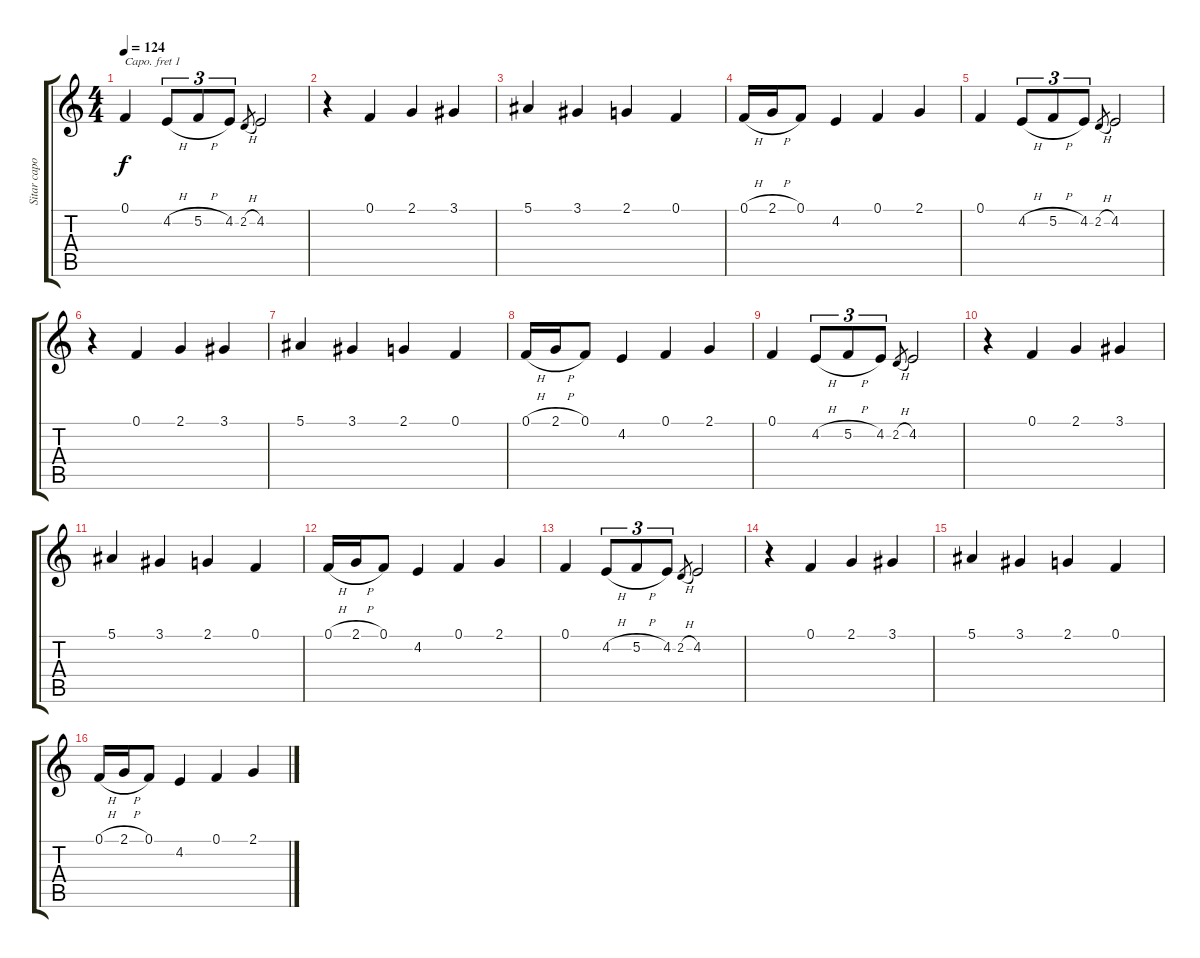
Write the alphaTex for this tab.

\track ("Sitar capo 1" "Sitar capo") {instrument sitar}
\staff {score tabs}
\capo 1
\tuning (E4 B3 G3 D3 A2 E2) {hide}
\ts (4 4)
\tempo 124
\clef g2
\ks c
0.1.4{dy f} 4.2{h}.8{tu (3 2)} 5.2{h}.8{tu (3 2)} 4.2.8{tu (3 2)} 2.2{h}.8{gr} 4.2.2 |
r.4 0.1.4 2.1.4 3.1.4 |
5.1.4 3.1.4 2.1.4 0.1.4 |
0.1{h}.16 2.1{h}.16 0.1.8 4.2.4 0.1.4 2.1.4 |
0.1.4 4.2{h}.8{tu (3 2)} 5.2{h}.8{tu (3 2)} 4.2.8{tu (3 2)} 2.2{h}.8{gr} 4.2.2 |
r.4 0.1.4 2.1.4 3.1.4 |
5.1.4 3.1.4 2.1.4 0.1.4 |
0.1{h}.16 2.1{h}.16 0.1.8 4.2.4 0.1.4 2.1.4 |
0.1.4 4.2{h}.8{tu (3 2)} 5.2{h}.8{tu (3 2)} 4.2.8{tu (3 2)} 2.2{h}.8{gr} 4.2.2 |
r.4 0.1.4 2.1.4 3.1.4 |
5.1.4 3.1.4 2.1.4 0.1.4 |
0.1{h}.16 2.1{h}.16 0.1.8 4.2.4 0.1.4 2.1.4 |
0.1.4 4.2{h}.8{tu (3 2)} 5.2{h}.8{tu (3 2)} 4.2.8{tu (3 2)} 2.2{h}.8{gr} 4.2.2 |
r.4{volume 0} 0.1.4 2.1.4 3.1.4 |
5.1.4 3.1.4 2.1.4 0.1.4 |
0.1{h}.16{volume 0} 2.1{h}.16 0.1.8 4.2.4 0.1.4 2.1.4
